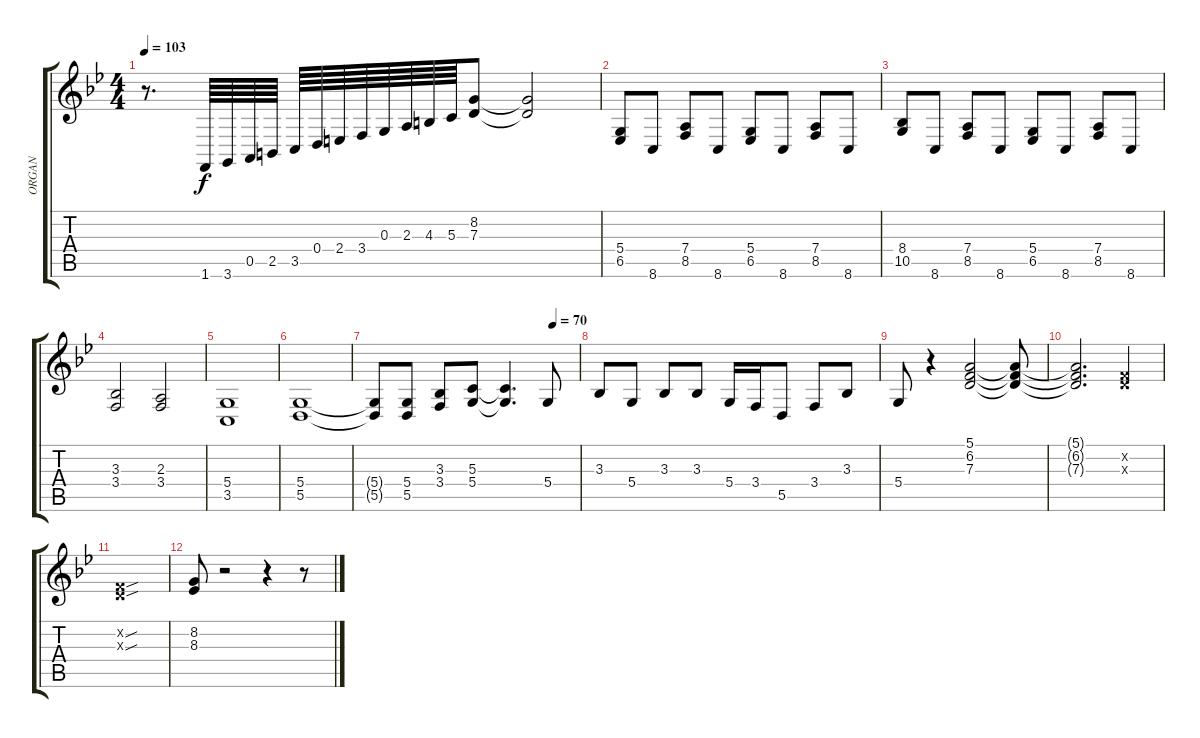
\track ("ORGAN" "ORGAN") {instrument rockorgan}
\staff {score tabs}
\tuning (E4 B3 G3 D3 A2 E2) {hide}
\ts (4 4)
\tempo 103
\clef g2
\ks bb
r.8{d dy f} 1.6.64 3.6.64 0.5.64 2.5.64 3.5.64 0.4.64 2.4.64 3.4.64 0.3.64 2.3.64 4.3.64 5.3.64 (8.2 7.3).8 (8.2{t} 7.3{t}).2 |
(5.4 6.5).8 8.6.8 (7.4 8.5).8 8.6.8 (5.4 6.5).8 8.6.8 (7.4 8.5).8 8.6.8 |
(8.4 10.5).8 8.6.8 (7.4 8.5).8 8.6.8 (5.4 6.5).8 8.6.8 (7.4 8.5).8 8.6.8 |
(3.3 3.4).2 (2.3 3.4).2 |
(5.4 3.5).1 |
(5.4 5.5).1 |
\tempo (70 0.875)
(5.4{t} 5.5{t}).8 (5.4 5.5).8 (3.3 3.4).8 (5.3 5.4).8 (5.3{t} 5.4{t}).4{d} 5.4.8 |
3.3.8 5.4.8 3.3.8 3.3.8 5.4.16 3.4.16 5.5.8 3.4.8 3.3.8 |
5.4.8 r.4 (5.1 6.2 7.3).2 (5.1{t} 6.2{t} 7.3{t}).8 |
(5.1{t} 6.2{t} 7.3{t}).2{d} (6.2{x} 7.3{x}).4 |
(6.2{sou x} 7.3{sou x}).1 |
(8.2 8.3).8 r.2 r.4 r.8
